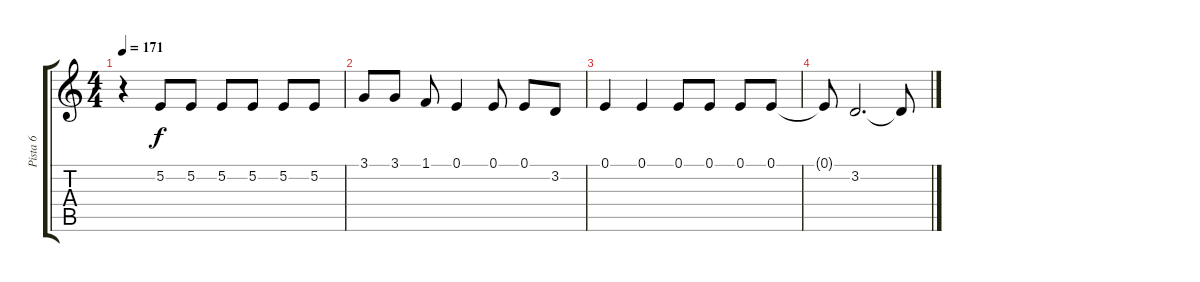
\track ("Pista 6" "Pista 6") {instrument electricgrandpiano}
\staff {score tabs}
\tuning (E4 B3 G3 D3 A2 E2) {hide}
\ts (4 4)
\tempo 171
\clef g2
\ks c
r.4{dy f} 5.2.8 5.2.8 5.2.8 5.2.8 5.2.8 5.2.8 |
3.1.8 3.1.8 1.1.8 0.1.4 0.1.8 0.1.8 3.2.8 |
0.1.4 0.1.4 0.1.8 0.1.8 0.1.8 0.1.8 |
0.1{t}.8 3.2.2{d} 3.2{t}.8
